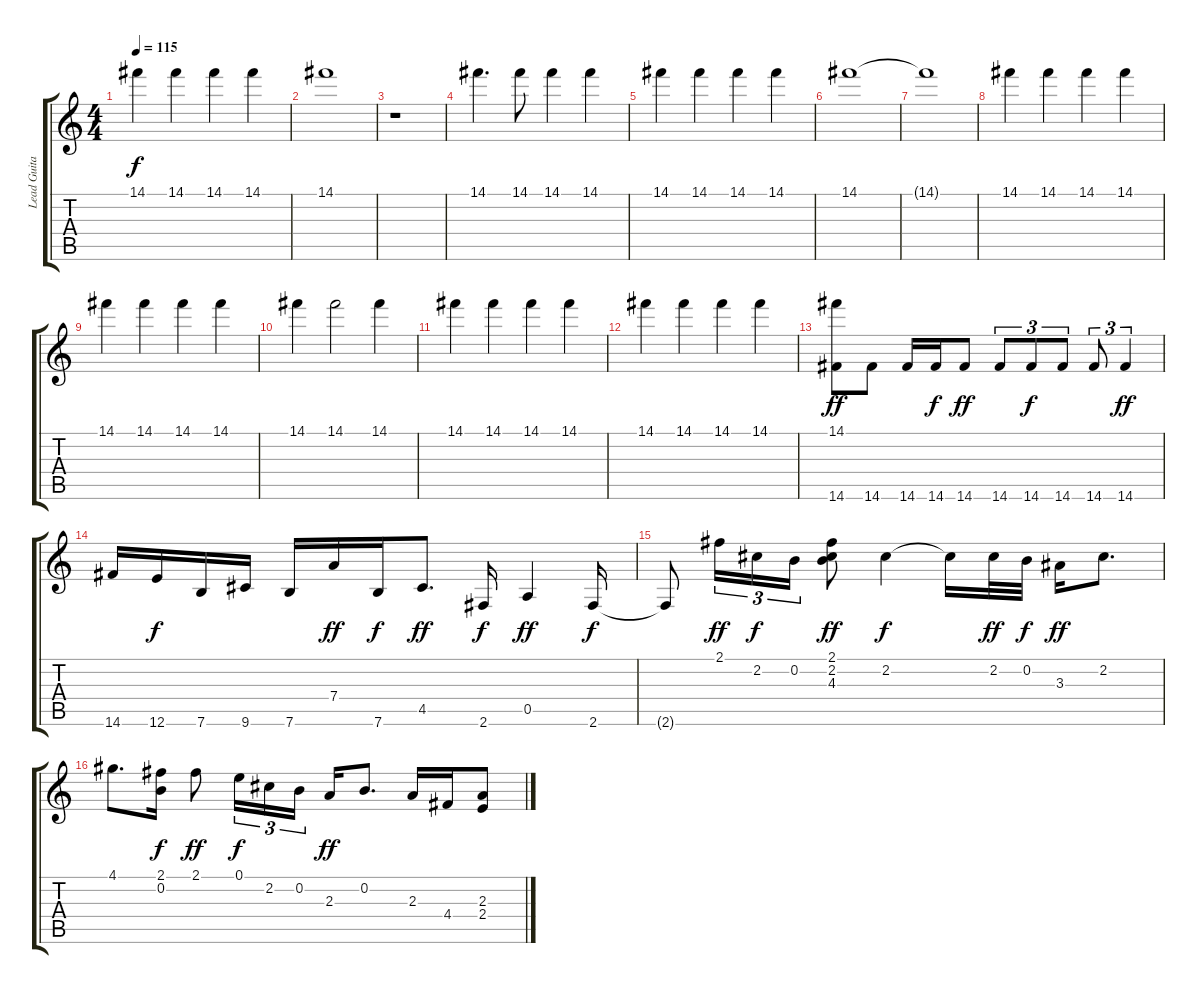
\track ("Lead Guitar" "Lead Guita") {instrument overdrivenguitar}
\staff {score tabs}
\tuning (E4 B3 G3 D3 A2 E2) {hide}
\ts (4 4)
\tempo 115
\clef g2
\ks c
14.1.4{dy f} 14.1.4 14.1.4 14.1.4 |
14.1.1 |
r.1 |
14.1.4{d} 14.1.8 14.1.4 14.1.4 |
14.1.4 14.1.4 14.1.4 14.1.4 |
14.1.1 |
14.1{t}.1 |
14.1.4 14.1.4 14.1.4 14.1.4 |
14.1.4 14.1.4 14.1.4 14.1.4 |
14.1.4 14.1.2 14.1.4 |
14.1.4 14.1.4 14.1.4 14.1.4 |
14.1.4 14.1.4 14.1.4 14.1.4 |
(14.1 14.6).8{dy ff volume 12} 14.6.8 14.6.16 14.6.16{dy f} 14.6.8{dy ff} 14.6.8{tu (3 2)} 14.6.8{tu (3 2) dy f} 14.6.8{tu (3 2)} 14.6.8{tu (3 2)} 14.6.4{tu (3 2) dy ff} |
14.6.16 12.6.16{dy f} 7.6.16 9.6.16 7.6.16 7.4.16{dy ff} 7.6.16{dy f} 4.5.8{d dy ff} 2.6.16{dy f} 0.5.4{dy ff} 2.6.16{dy f} |
2.6{t}.8 2.1.16{tu (3 2) dy ff} 2.2.16{tu (3 2) dy f} 0.2.16{tu (3 2)} (2.1 2.2 4.3).8{dy ff} 2.2.4{dy f} 2.2{t}.16 2.2.32{dy ff} 0.2.32{dy f} 3.3.16{dy ff} 2.2.8{d} |
4.1.8{d} (2.1 0.2).16{dy f} 2.1.8{dy ff} 0.1.16{tu (3 2) dy f} 2.2.16{tu (3 2)} 0.2.16{tu (3 2)} 2.3.16{dy ff} 0.2.8{d} 2.3.16 4.4.16 (2.3 2.4).8
